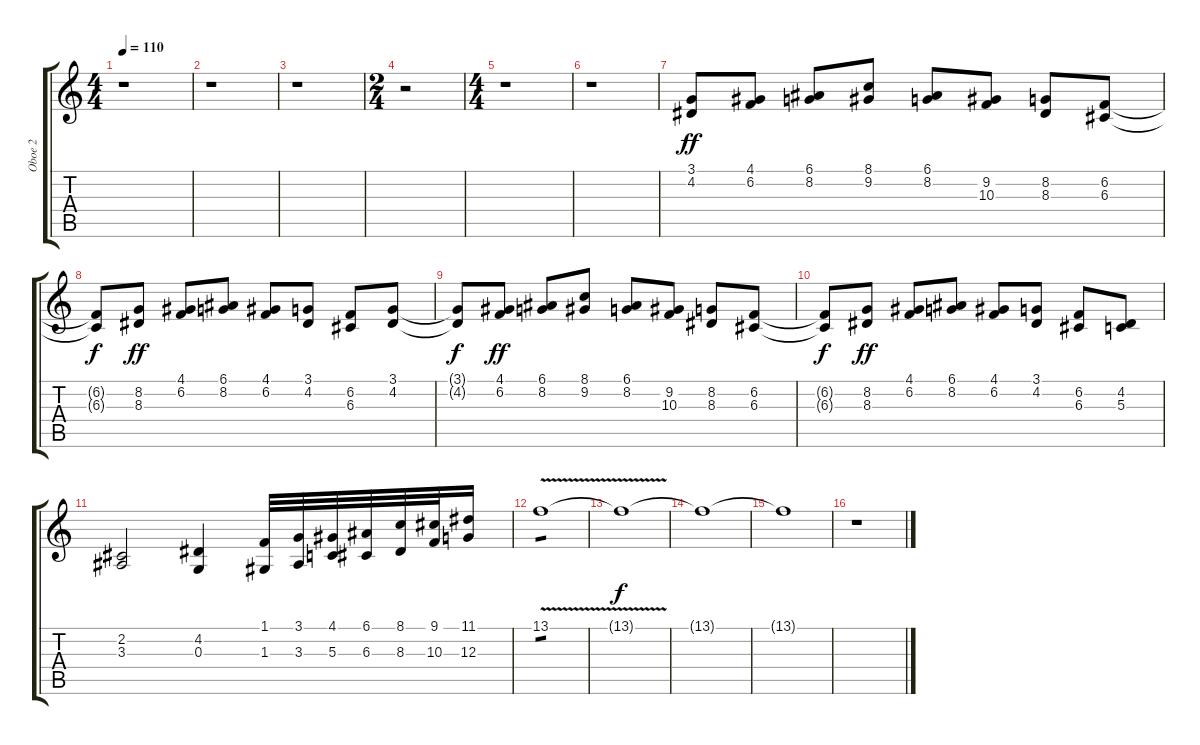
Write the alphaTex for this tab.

\track ("Oboe 2" "Oboe 2") {instrument oboe}
\staff {score tabs}
\tuning (E4 B3 G3 D3 A2 E2) {hide}
\ts (4 4)
\tempo 110
\clef g2
\ks c
r.1{dy ff} |
r.1 |
r.1 |
\ts (2 4)
r.2 |
\ts (4 4)
r.1 |
r.1 |
(3.1 4.2).8 (4.1 6.2).8 (6.1 8.2).8 (8.1 9.2).8 (6.1 8.2).8 (9.2 10.3).8 (8.2 8.3).8 (6.2 6.3).8 |
(6.2{t} 6.3{t}).8{dy f} (8.2 8.3).8{dy ff} (4.1 6.2).8 (6.1 8.2).8 (4.1 6.2).8 (3.1 4.2).8 (6.2 6.3).8 (3.1 4.2).8 |
(3.1{t} 4.2{t}).8{dy f} (4.1 6.2).8{dy ff} (6.1 8.2).8 (8.1 9.2).8 (6.1 8.2).8 (9.2 10.3).8 (8.2 8.3).8 (6.2 6.3).8 |
(6.2{t} 6.3{t}).8{dy f} (8.2 8.3).8{dy ff} (4.1 6.2).8 (6.1 8.2).8 (4.1 6.2).8 (3.1 4.2).8 (6.2 6.3).8 (4.2 5.3).8 |
(2.2 3.3).2 (4.2 0.3).4 (1.1 1.3).32 (3.1 3.3).32 (4.1 5.3).32 (6.1 6.3).32 (8.1 8.3).32 (9.1 10.3).32 (11.1 12.3).16 |
13.1{v}.1{tp 1} |
13.1{t}.1{dy f} |
13.1{t}.1 |
13.1{t}.1 |
r.1
